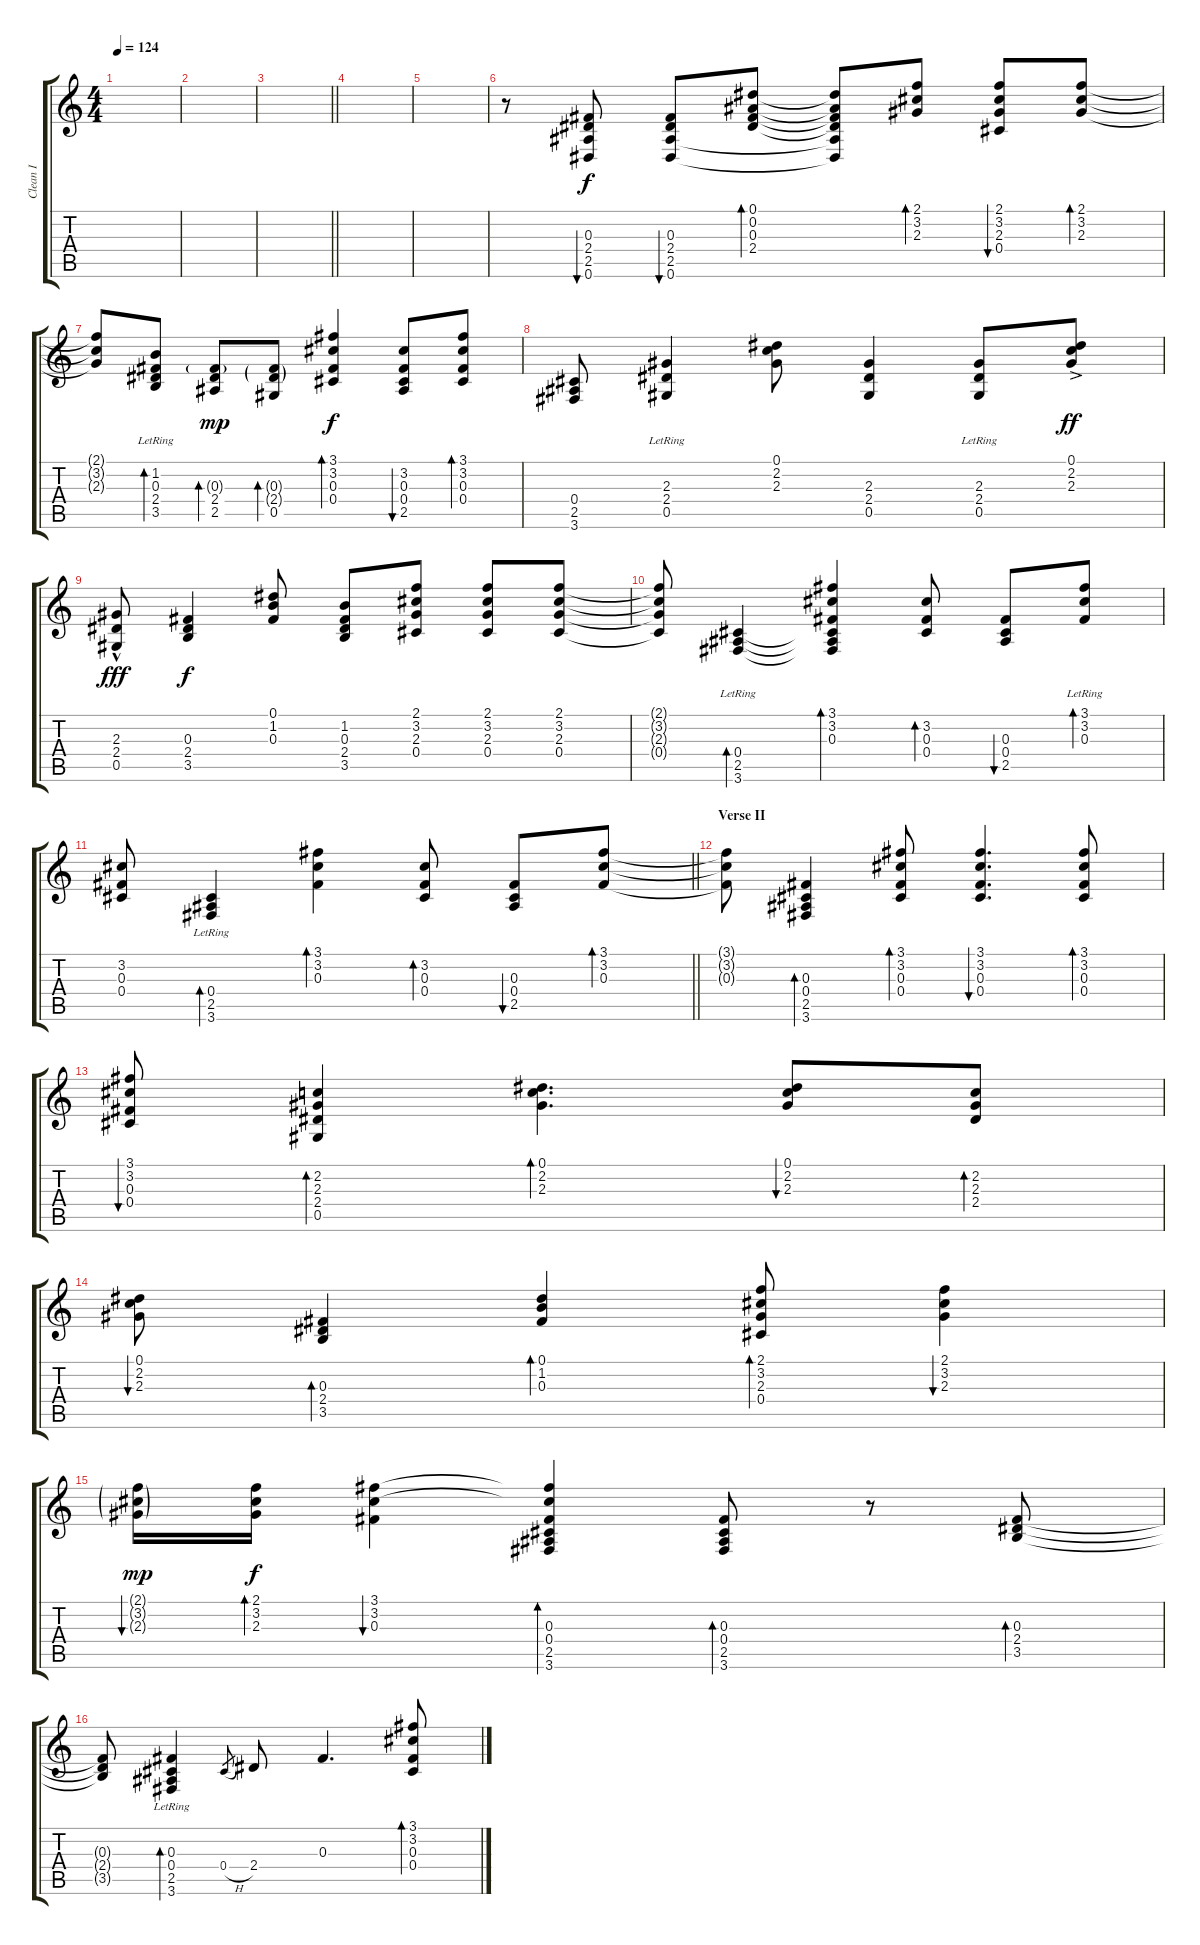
\track ("Clean I" "Clean I") {instrument electricguitarclean}
\staff {score tabs}
\tuning (Eb4 Bb3 Gb3 Db3 Ab2 Eb2) {hide}
\ts (4 4)
\tempo 124
\clef g2
\ks c
|
|
\barLineRight lightlight
|
|
|
r.8{volume 4} (0.3 2.4 2.5 0.6).8{bu 60} (0.3 2.4 2.5 0.6).8{bu 60} (0.1 0.2 0.3 2.4).8{bd 60} (0.1{t} 0.2{t} 0.3{t} 2.4{t} 2.5{t} 0.6{t}).8 (2.1 3.2 2.3).8{bd 60} (2.1 3.2 2.3 0.4).8{bu 60} (2.1 3.2 2.3).8{bd 60} |
(2.1{t} 3.2{t} 2.3{t}).8 (1.2{lr} 0.3 2.4 3.5).8{bd 60} (0.3{g} 2.4 2.5).8{bd 60 dy mp} (0.3{g} 2.4{g} 0.5).8{bd 60} (3.1 3.2 0.3 0.4).4{bd 60 dy f} (3.2 0.3 0.4 2.5).8{bu 60} (3.1 3.2 0.3 0.4).8{bd 60} |
(0.4 2.5 3.6).8 (2.3 2.4{lr} 0.5{lr}).4{volume 6} (0.1 2.2 2.3).8 (2.3 2.4 0.5).4 (2.3 2.4{lr} 0.5{lr}).8 (0.1 2.2 2.3{ac}).8{dy ff} |
(2.3{hac} 2.4{hac} 0.5{hac}).8{dy fff} (0.3 2.4 3.5).4{dy f} (0.1 1.2 0.3).8 (1.2 0.3 2.4 3.5).8 (2.1 3.2 2.3 0.4).8 (2.1 3.2 2.3 0.4).8 (2.1 3.2 2.3 0.4).8 |
(2.1{t} 3.2{t} 2.3{t} 0.4{t}).8 (0.4{lr} 2.5{lr} 3.6{lr}).4{bd 60} (3.1 3.2 0.3 0.4{t} 2.5{t} 3.6{t}).4{bd 60} (3.2 0.3 0.4).8{bd 60} (0.3 0.4 2.5).8{bu 60} (3.1{lr} 3.2 0.3).8{bd 60} |
\barLineRight lightlight
(3.2 0.3 0.4).8 (0.4{lr} 2.5{lr} 3.6{lr}).4{bd 60} (3.1 3.2 0.3).4{bd 60} (3.2 0.3 0.4).8{bd 60} (0.3 0.4 2.5).8{bu 60} (3.1 3.2 0.3).8{bd 60} |
\section ("" "Verse II")
(3.1{t} 3.2{t} 0.3{t}).8 (0.3 0.4 2.5 3.6).4{bd 240 volume 6} (3.1 3.2 0.3 0.4).8{bd 60} (3.1 3.2 0.3 0.4).4{d bu 60} (3.1 3.2 0.3 0.4).8{bd 60} |
(3.1 3.2 0.3 0.4).8{bu 60} (2.2 2.3 2.4 0.5).4{bd 60} (0.1 2.2 2.3).4{d bd 60} (0.1 2.2 2.3).8{bu 60} (2.2 2.3 2.4).8{bd 60} |
(0.1 2.2 2.3).8{bu 60} (0.3 2.4 3.5).4{bd 60} (0.1 1.2 0.3).4{bd 60} (2.1 3.2 2.3 0.4).8{bd 60} (2.1 3.2 2.3).4{bu 60} |
(2.1{g} 3.2{g} 2.3{g}).16{bu 60 dy mp} (2.1 3.2 2.3).16{bd 60 dy f} (3.1 3.2 0.3).4{bu 60} (3.1{t} 3.2{t} 0.3 0.4 2.5 3.6).4{bd 60} (0.3 0.4 2.5 3.6).8{bd 60} r.8 (0.3 2.4 3.5).8{bd 60} |
(0.3{t} 2.4{t} 3.5{t}).8 (0.3{lr} 0.4 2.5{lr} 3.6{lr}).4{bd 60} 0.4{h}.8{gr} 2.4.8 0.3.4{d} (3.1 3.2 0.3 0.4).8{bd 60}
